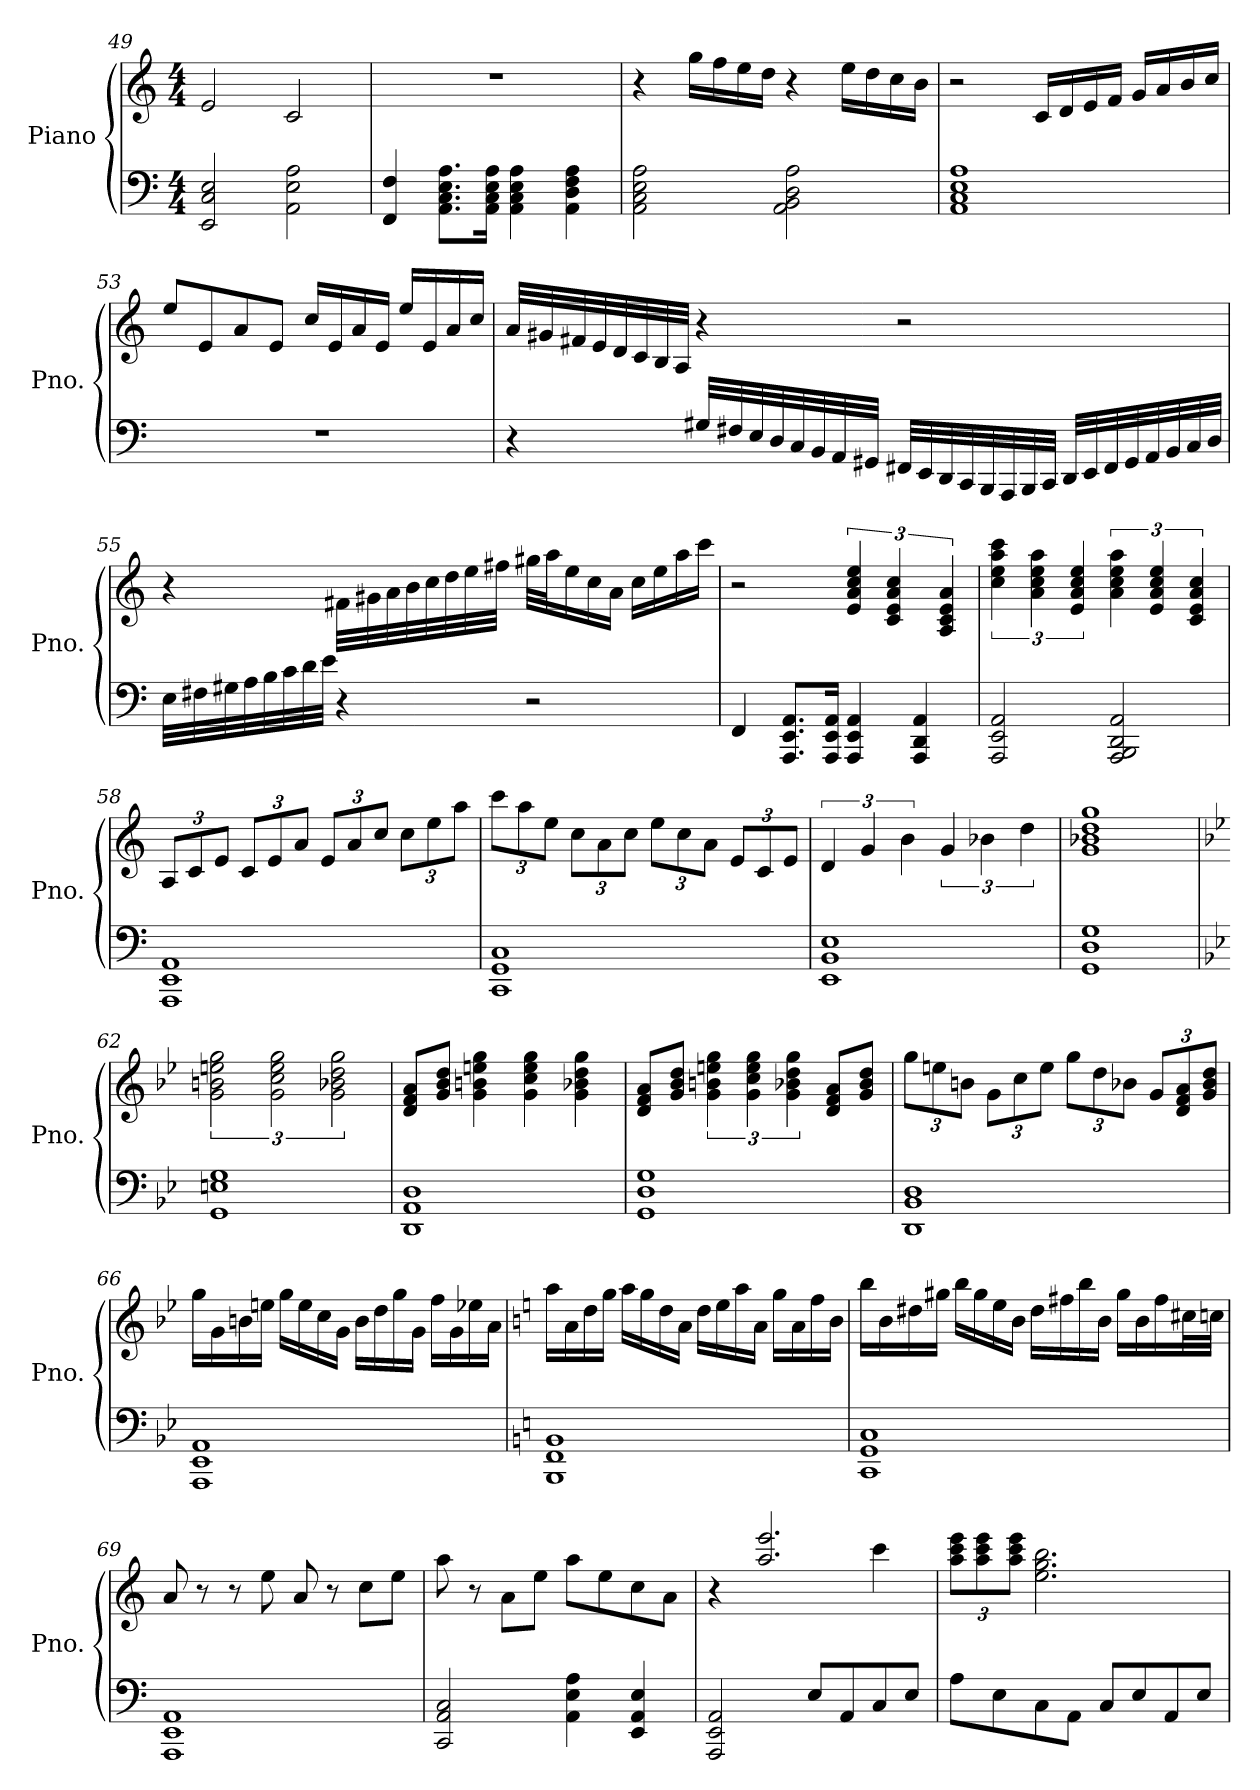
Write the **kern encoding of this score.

**kern	**kern
*part1	*part1
*staff2	*staff1
*I"Piano	*
*I'Pno.	*
*clefF4	*clefG2
*k[]	*k[]
*M4/4	*M4/4
=49	=49
2EE/ 2C/ 2E/	2e/
2AA\ 2E\ 2A\	2c/
=50	=50
4FF/ 4F/	1r
8.AA\ 8.C\ 8.E\ 8.A\L	.
16AA\ 16C\ 16E\ 16A\Jk	.
4AA\ 4C\ 4E\ 4A\	.
4AA\ 4D\ 4F\ 4A\	.
!!LO:LB:g=z
=51	=51
2AA\ 2C\ 2E\ 2A\	4r
.	16gg\LL
.	16ff\
.	16ee\
.	16dd\JJ
2AA\ 2BB\ 2D\ 2A\	4r
.	16ee\LL
.	16dd\
.	16cc\
.	16b\JJ
=52	=52
1AA 1C 1E 1A	2r
.	16c/LL
.	16d/
.	16e/
.	16f/JJ
.	16g/LL
.	16a/
.	16b/
.	16cc/JJ
=53	=53
1r	8ee/L
.	8e/
.	8a/
.	8e/J
.	16cc/LL
.	16e/
.	16a/
.	16e/JJ
.	16ee/LL
.	16e/
.	16a/
.	16cc/JJ
!!LO:PB:g=z
=54	=54
4r	32a/LLL
.	32g#X/
.	32f#X/
.	32e/
.	32d/
.	32c/
.	32B/
.	32A/JJJ
32G#X/LLL	4r
32F#X/	.
32E/	.
32D/	.
32C/	.
32BB/	.
32AA/	.
32GG#X/JJJ	.
32FF#X/LLL	2r
32EE/	.
32DD/	.
32CC/	.
32BBB/	.
32AAA/	.
32BBB/	.
32CC/JJJ	.
32DD/LLL	.
32EE/	.
32FF#/	.
32GG#/	.
32AA/	.
32BB/	.
32C/	.
32D/JJJ	.
!!LO:LB:g=z
=55	=55
32E\LLL	4r
32F#X\	.
32G#X\	.
32A\	.
32B\	.
32c\	.
32d\	.
32e\JJJ	.
4r	32f#X\LLL
.	32g#X\
.	32a\
.	32b\
.	32cc\
.	32dd\
.	32ee\
.	32ff#X\JJJ
2r	32gg#X\LLL
.	32aa\J
.	16ee\
.	16cc\
.	16a\JJ
.	16cc\LL
.	16ee\
.	16aa\
.	16ccc\JJ
=56	=56
4FF/	2r
8.AAA/ 8.EE/ 8.AA/L	.
16AAA/ 16EE/ 16AA/Jk	.
4AAA/ 4EE/ 4AA/	6e/ 6a/ 6cc/ 6ee/
.	6c/ 6e/ 6a/ 6cc/
4AAA/ 4DD/ 4AA/	.
.	6A/ 6c/ 6e/ 6a/
=57	=57
2AAA/ 2EE/ 2AA/	6cc\ 6ee\ 6aa\ 6ccc\
.	6a\ 6cc\ 6ee\ 6aa\
.	6e/ 6a/ 6cc/ 6ee/
2AAA/ 2BBB/ 2DD/ 2AA/	6a\ 6cc\ 6ee\ 6aa\
.	6e/ 6a/ 6cc/ 6ee/
.	6c/ 6e/ 6a/ 6cc/
!!LO:LB:g=z
=58	=58
*	*Xbrackettup
1AAA 1EE 1AA	12A/L
.	12c/
.	12e/J
.	12c/L
.	12e/
.	12a/J
.	12e/L
.	12a/
.	12cc/J
.	12cc\L
.	12ee\
.	12aa\J
=59	=59
1CC 1GG 1C	12ccc\L
.	12aa\
.	12ee\J
.	12cc\L
.	12a\
.	12cc\J
.	12ee\L
.	12cc\
.	12a\J
.	12e/L
.	12c/
.	12e/J
=60	=60
*	*brackettup
1EE 1BB 1E	6d/
.	6g/
.	6b\
.	6g/
.	6b-X\
.	6dd\
=61	=61
1GG 1D 1G	1g 1b-X 1dd 1gg
=62	=62
*k[b-e-]	*k[b-e-]
*	*MM80
1GG 1En 1G	3g\ 3bn\ 3een\ 3gg\
.	3g\ 3cc\ 3ee\ 3gg\
.	3g\ 3b-X\ 3dd\ 3gg\
!!LO:LB:g=z
=63	=63
1DD 1AA 1D	8d/ 8f/ 8a/L
.	8g/ 8b-/ 8dd/J
.	4g\ 4bn\ 4een\ 4gg\
.	4g\ 4cc\ 4ee\ 4gg\
.	4g\ 4b-X\ 4dd\ 4gg\
=64	=64
1GG 1D 1G	8d/ 8f/ 8a/L
.	8g/ 8b-/ 8dd/J
.	6g\ 6bn\ 6een\ 6gg\
.	6g\ 6cc\ 6ee\ 6gg\
.	6g\ 6b-X\ 6dd\ 6gg\
.	8d/ 8f/ 8a/L
.	8g/ 8b-/ 8dd/J
=65	=65
*	*Xbrackettup
1DD 1BB- 1D	12gg\L
.	12een\
.	12bn\J
.	12g\L
.	12cc\
.	12ee\J
.	12gg\L
.	12dd\
.	12b-X\J
.	12g/L
.	12d/ 12f/ 12a/
.	12g/ 12b-/ 12dd/J
!!LO:LB:g=z
=66	=66
1AAA 1EE- 1AA	16gg\LL
.	16g\
.	16bn\
.	16een\JJ
.	16gg\LL
.	16ee\
.	16cc\
.	16g\JJ
.	16b\LL
.	16dd\
.	16gg\
.	16g\JJ
.	16ff\LL
.	16g\
.	16ee-X\
.	16a\JJ
=67	=67
*k[]	*k[]
*	*MM100
1BBB 1FF 1BB	16aa\LL
.	16a\
.	16dd\
.	16gg\JJ
.	16aa\LL
.	16gg\
.	16dd\
.	16a\JJ
.	16dd\LL
.	16ee\
.	16aa\
.	16a\JJ
.	16gg\LL
.	16a\
.	16ff\
.	16b\JJ
!!LO:PB:g=z
=68	=68
*k[]	*k[]
*	*MM120
1CC 1GG 1C	16bb\LL
.	16b\
.	16dd#X\
.	16gg#X\JJ
.	16bb\LL
.	16gg#\
.	16ee\
.	16b\JJ
.	16dd#\LL
.	16ff#X\
.	16bb\
.	16b\JJ
.	16gg#\LL
.	16b\
.	16ff#\
.	32cc#X\L
.	32ccn\JJJ
=69	=69
1AAA 1EE 1AA	8a/
.	8r
.	8r
.	8ee\
.	8a/
.	8r
.	8cc\L
.	8ee\J
=70	=70
2CC/ 2AA/ 2C/	8aa\
.	8r
.	8a\L
.	8ee\J
4AA\ 4E\ 4A\	8aa\L
.	8ee\
4EE/ 4AA/ 4E/	8cc\
.	8a\J
=71	=71
*	*^
2AAA/ 2EE/ 2AA/	4r	2ryy
.	2.aa/ 2.eee/	.
8E/L	.	4ryy
8AA/	.	.
8C/	.	4ccc\
8E/J	.	.
*	*v	*v
!!LO:LB:g=z
=72	=72
8A\L	12aa\ 12ccc\ 12eee\L
.	12aa\ 12ccc\ 12eee\
8E\	.
.	12aa\ 12ccc\ 12eee\J
8C\	2.ee\ 2.gg\ 2.bb\
8AA\J	.
8C/L	.
8E/	.
8AA/	.
8E/J	.
=	=
*-	*-
